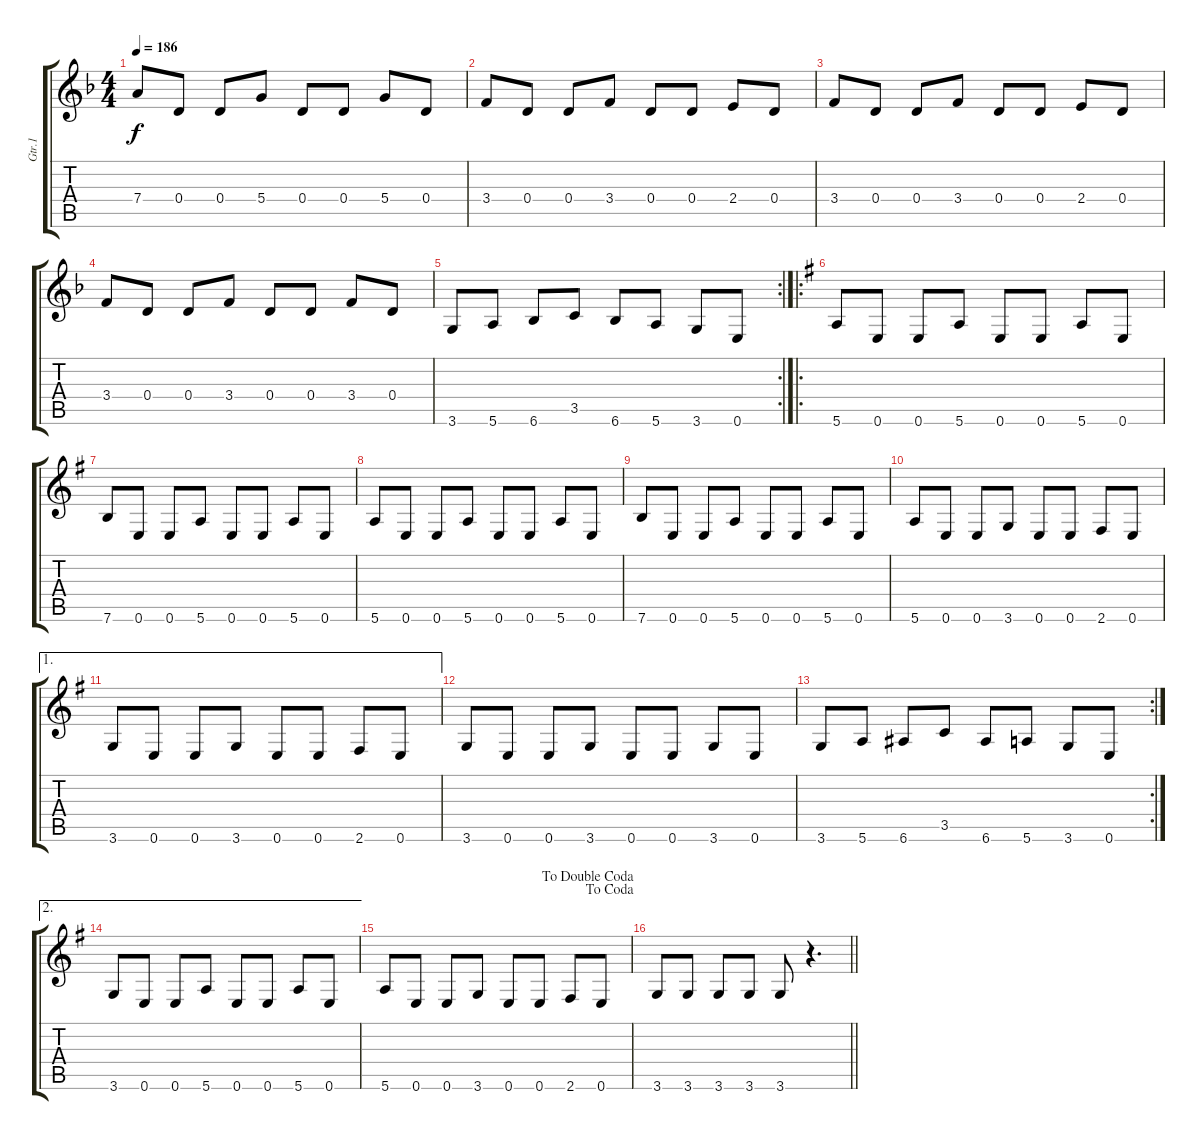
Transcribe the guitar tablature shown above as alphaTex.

\track ("Gtr.1" "Gtr.1") {instrument distortionguitar}
\staff {score tabs}
\tuning (E4 B3 G3 D3 A2 E2) {hide}
\ts (4 4)
\tempo 186
\clef g2
\ks f
7.4.8{dy f} 0.4.8 0.4.8 5.4.8 0.4.8 0.4.8 5.4.8 0.4.8 |
3.4.8 0.4.8 0.4.8 3.4.8 0.4.8 0.4.8 2.4.8 0.4.8 |
3.4.8 0.4.8 0.4.8 3.4.8 0.4.8 0.4.8 2.4.8 0.4.8 |
3.4.8 0.4.8 0.4.8 3.4.8 0.4.8 0.4.8 3.4.8 0.4.8 |
\rc 2
3.6.8 5.6.8 6.6.8 3.5.8 6.6.8 5.6.8 3.6.8 0.6.8 |
\ro
\ks g
5.6.8 0.6.8 0.6.8 5.6.8 0.6.8 0.6.8 5.6.8 0.6.8 |
7.6.8 0.6.8 0.6.8 5.6.8 0.6.8 0.6.8 5.6.8 0.6.8 |
5.6.8 0.6.8 0.6.8 5.6.8 0.6.8 0.6.8 5.6.8 0.6.8 |
7.6.8 0.6.8 0.6.8 5.6.8 0.6.8 0.6.8 5.6.8 0.6.8 |
5.6.8 0.6.8 0.6.8 3.6.8 0.6.8 0.6.8 2.6.8 0.6.8 |
\ae 1
3.6.8 0.6.8 0.6.8 3.6.8 0.6.8 0.6.8 2.6.8 0.6.8 |
3.6.8 0.6.8 0.6.8 3.6.8 0.6.8 0.6.8 3.6.8 0.6.8 |
\rc 2
3.6.8 5.6.8 6.6.8 3.5.8 6.6.8 5.6.8 3.6.8 0.6.8 |
\ae 2
3.6.8 0.6.8 0.6.8 5.6.8 0.6.8 0.6.8 5.6.8 0.6.8 |
\jump dacoda
\jump dadoublecoda
5.6.8 0.6.8 0.6.8 3.6.8 0.6.8 0.6.8 2.6.8 0.6.8 |
\barLineRight lightlight
3.6.8 3.6.8 3.6.8 3.6.8 3.6.8 r.4{d}
